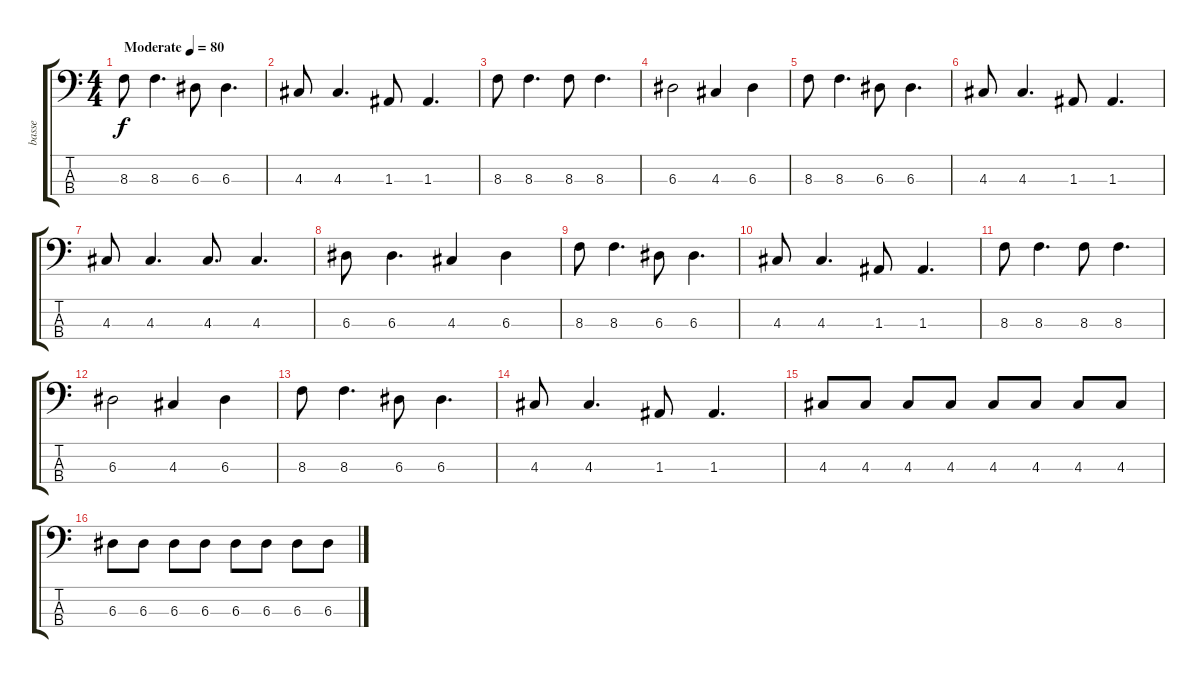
\track ("basse" "basse") {instrument electricbassfinger}
\staff {score tabs}
\tuning (G2 D2 A1 E1) {hide}
\ts (4 4)
\tempo (80 "Moderate")
\clef f4
\ks c
8.3.8{dy f instrument electricbassfinger} 8.3.4{d} 6.3.8 6.3.4{d} |
4.3.8 4.3.4{d} 1.3.8 1.3.4{d} |
8.3.8 8.3.4{d} 8.3.8 8.3.4{d} |
6.3.2 4.3.4 6.3.4 |
8.3.8 8.3.4{d} 6.3.8 6.3.4{d} |
4.3.8 4.3.4{d} 1.3.8 1.3.4{d} |
4.3.8 4.3.4{d} 4.3.8{d} 4.3.4{d} |
6.3.8 6.3.4{d} 4.3.4 6.3.4 |
8.3.8 8.3.4{d} 6.3.8 6.3.4{d} |
4.3.8 4.3.4{d} 1.3.8 1.3.4{d} |
8.3.8 8.3.4{d} 8.3.8 8.3.4{d} |
6.3.2 4.3.4 6.3.4 |
8.3.8 8.3.4{d} 6.3.8 6.3.4{d} |
4.3.8 4.3.4{d} 1.3.8 1.3.4{d} |
4.3.8 4.3.8 4.3.8 4.3.8 4.3.8 4.3.8 4.3.8 4.3.8 |
6.3.8 6.3.8 6.3.8 6.3.8 6.3.8 6.3.8 6.3.8 6.3.8
